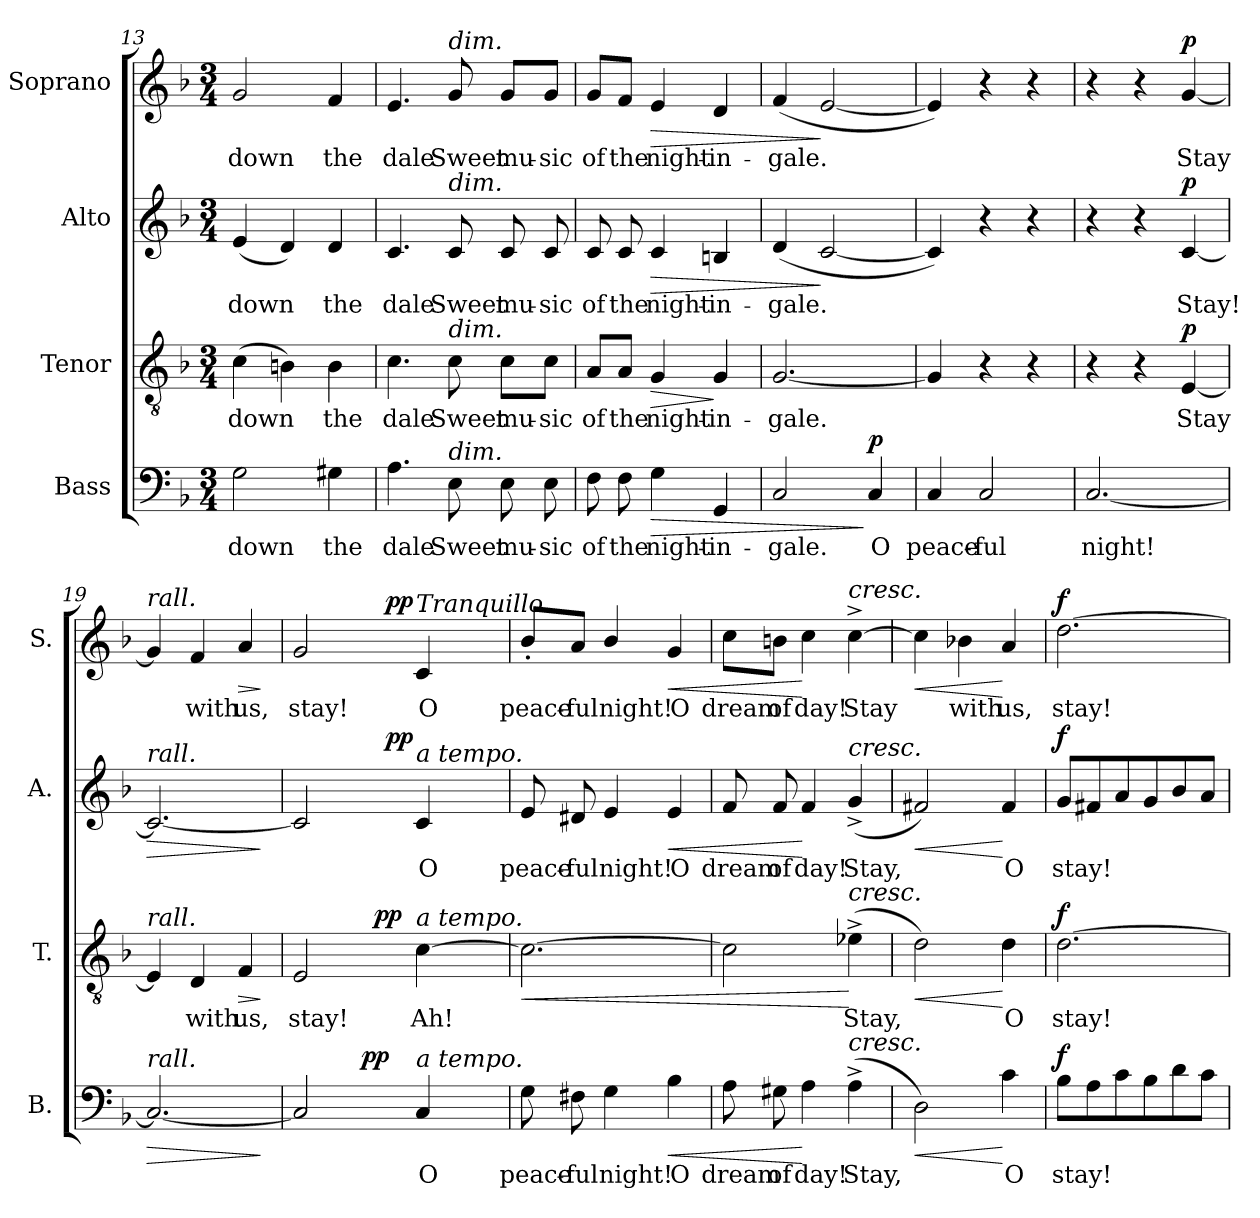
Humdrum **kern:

**kern	**text	**dynam	**kern	**text	**dynam	**kern	**text	**dynam	**kern	**text	**dynam
*part4	*part4	*part4	*part3	*part3	*part3	*part2	*part2	*part2	*part1	*part1	*part1
*staff4	*staff4	*staff4	*staff3	*staff3	*staff3	*staff2	*staff2	*staff2	*staff1	*staff1	*staff1
*I"Bass	*	*	*I"Tenor	*	*	*I"Alto	*	*	*I"Soprano	*	*
*I'B.	*	*	*I'T.	*	*	*I'A.	*	*	*I'S.	*	*
*clefF4	*	*	*clefGv2	*	*	*clefG2	*	*	*clefG2	*	*
*	*	*	*ITrd7c12	*	*	*	*	*	*	*	*
*k[b-]	*	*	*k[b-]	*	*	*k[b-]	*	*	*k[b-]	*	*
*F:	*	*	*F:	*	*	*F:	*	*	*F:	*	*
*M3/4	*	*	*M3/4	*	*	*M3/4	*	*	*M3/4	*	*
=13	=13	=13	=13	=13	=13	=13	=13	=13	=13	=13	=13
!	!LO:LY:b:color=#000000	!	!	!	!	!	!	!	!	!	!
!	!	!	!	!LO:LY:b:color=#000000	!	!	!	!	!	!	!
!	!	!	!	!	!	!	!LO:LY:b:color=#000000	!	!	!	!
!	!	!	!	!	!	!	!	!	!	!LO:LY:b:color=#000000	!
2Gi\	-down	.	(4Ci\	-down	.	(4ei/	-down	.	2gi/	-down	.
.	.	.	4BBni\)	.	.	4di/)	.	.	.	.	.
!	!LO:LY:b:color=#000000	!	!	!	!	!	!	!	!	!	!
!	!	!	!	!LO:LY:b:color=#000000	!	!	!	!	!	!	!
!	!	!	!	!	!	!	!LO:LY:b:color=#000000	!	!	!	!
!	!	!	!	!	!	!	!	!	!	!LO:LY:b:color=#000000	!
4G#Xi\	the	.	4BBi\	the	.	4di/	the	.	4fi/	the	.
!!LO:PB:g=z
=14	=14	=14	=14	=14	=14	=14	=14	=14	=14	=14	=14
!	!LO:LY:b:color=#000000	!	!	!	!	!	!	!	!	!	!
!	!	!	!	!LO:LY:b:color=#000000	!	!	!	!	!	!	!
!	!	!	!	!	!	!	!LO:LY:b:color=#000000	!	!	!	!
!	!	!	!	!	!	!	!	!	!	!LO:LY:b:color=#000000	!
4.Ai\	dale	.	4.Ci\	dale	.	4.ci/	dale	.	4.ei/	dale	.
!	!LO:LY:b:color=#000000	!	!	!	!	!	!	!	!	!	!
!	!	!	!	!LO:LY:b:color=#000000	!	!	!	!	!	!	!
!	!	!	!	!	!	!	!LO:LY:b:color=#000000	!	!	!	!
!	!	!	!	!	!	!	!	!	!LO:TX:a:i:t=dim.	!	!
!	!	!	!	!	!	!LO:TX:a:i:t=dim.	!	!	!	!	!
!	!	!	!LO:TX:a:i:t=dim.	!	!	!	!	!	!	!	!
!LO:TX:a:i:t=dim.	!	!	!	!	!	!	!	!	!	!	!
!	!	!	!	!	!	!	!	!	!	!LO:LY:b:color=#000000	!
8Ei\	Sweet	.	8Ci\	Sweet	.	8ci/	Sweet	.	8gi/	Sweet	.
!	!LO:LY:b:color=#000000	!	!	!	!	!	!	!	!	!	!
!	!	!	!	!LO:LY:b:color=#000000	!	!	!	!	!	!	!
!	!	!	!	!	!	!	!LO:LY:b:color=#000000	!	!	!	!
!	!	!	!	!	!	!	!	!	!	!LO:LY:b:color=#000000	!
8Ei\	mu-	.	8Ci\L	mu-	.	8ci/	mu-	.	8gi/L	mu-	.
!	!LO:LY:b:color=#000000	!	!	!	!	!	!	!	!	!	!
!	!	!	!	!LO:LY:b:color=#000000	!	!	!	!	!	!	!
!	!	!	!	!	!	!	!LO:LY:b:color=#000000	!	!	!	!
!	!	!	!	!	!	!	!	!	!	!LO:LY:b:color=#000000	!
8Ei\	-sic	.	8Ci\J	-sic	.	8ci/	-sic	.	8gi/J	-sic	.
=15	=15	=15	=15	=15	=15	=15	=15	=15	=15	=15	=15
!	!LO:LY:b:color=#000000	!	!	!	!	!	!	!	!	!	!
!	!	!	!	!LO:LY:b:color=#000000	!	!	!	!	!	!	!
!	!	!	!	!	!	!	!LO:LY:b:color=#000000	!	!	!	!
!	!	!	!	!	!	!	!	!	!	!LO:LY:b:color=#000000	!
8Fi\	of	.	8AAi/L	of	.	8ci/	of	.	8gi/L	of	.
!	!LO:LY:b:color=#000000	!	!	!	!	!	!	!	!	!	!
!	!	!	!	!LO:LY:b:color=#000000	!	!	!	!	!	!	!
!	!	!	!	!	!	!	!LO:LY:b:color=#000000	!	!	!	!
!	!	!	!	!	!	!	!	!	!	!LO:LY:b:color=#000000	!
8Fi\	the	.	8AAi/J	the	.	8ci/	the	.	8fi/J	the	.
!	!LO:LY:b:color=#000000	!LO:HP:b	!	!	!	!	!	!	!	!	!
!	!	!	!	!LO:LY:b:color=#000000	!LO:HP:b	!	!	!	!	!	!
!	!	!	!	!	!	!	!LO:LY:b:color=#000000	!LO:HP:b	!	!	!
!	!	!	!	!	!	!	!	!	!	!LO:LY:b:color=#000000	!LO:HP:b
4Gi\	night-	>	4GGi/	night-	>	4ci/	night-	>	4ei/	night-	>
!	!LO:LY:b:color=#000000	!	!	!	!	!	!	!	!	!	!
!	!	!	!	!LO:LY:b:color=#000000	!	!	!	!	!	!	!
!	!	!	!	!	!	!	!LO:LY:b:color=#000000	!	!	!	!
!	!	!	!	!	!	!	!	!	!	!LO:LY:b:color=#000000	!
4GGi/	-in-	.	4GGi/	-in-	]	4Bni/	-in-	.	4di/	-in-	.
=16	=16	=16	=16	=16	=16	=16	=16	=16	=16	=16	=16
!	!LO:LY:b:color=#000000	!	!	!	!	!	!	!	!	!	!
!	!	!	!	!LO:LY:b:color=#000000	!	!	!	!	!	!	!
!	!	!	!	!	!	!	!LO:LY:b:color=#000000	!	!	!	!
!	!	!	!	!	!	!	!	!	!	!LO:LY:b:color=#000000	!
2Ci/	-gale.	.	[2.GGi/	-gale.	.	(4di/	-gale.	.	(4fi/	-gale.	.
.	.	.	.	.	.	[2ci/	.	]	[2ei/	.	]
!	!LO:LY:b:color=#000000	!	!	!	!	!	!	!	!	!	!
4Ci/	O	] p	.	.	.	.	.	.	.	.	.
=17	=17	=17	=17	=17	=17	=17	=17	=17	=17	=17	=17
!	!LO:LY:b:color=#000000	!	!	!	!	!	!	!	!	!	!
4Ci/	peace-	.	4GGi/]	.	.	4ci/])	.	.	4ei/])	.	.
!	!LO:LY:b:color=#000000	!	!	!	!	!	!	!	!	!	!
2Ci/	-ful	.	4r	.	.	4r	.	.	4r	.	.
.	.	.	4r	.	.	4r	.	.	4r	.	.
=18	=18	=18	=18	=18	=18	=18	=18	=18	=18	=18	=18
!	!LO:LY:b:color=#000000	!	!	!	!	!	!	!	!	!	!
[2.Ci/	night!	.	4r	.	.	4r	.	.	4r	.	.
.	.	.	4r	.	.	4r	.	.	4r	.	.
!	!	!	!	!LO:LY:b:color=#000000	!	!	!	!	!	!	!
!	!	!	!	!	!	!	!LO:LY:b:color=#000000	!	!	!	!
!	!	!	!	!	!	!	!	!	!	!LO:LY:b:color=#000000	!
.	.	.	[4EEi/	Stay	p	[4ci/	Stay!	p	[4gi/	Stay	p
!!LO:LB:g=z
=19	=19	=19	=19	=19	=19	=19	=19	=19	=19	=19	=19
!	!	!	!	!	!	!	!	!	!LO:TX:a:i:t=rall.	!	!
!	!	!	!	!	!	!LO:TX:a:i:t=rall.	!	!	!	!	!
!	!	!	!LO:TX:a:i:t=rall.	!	!	!	!	!	!	!	!
!LO:TX:a:i:t=rall.	!	!	!	!	!	!	!	!	!	!	!
!	!	!LO:HP:b	!	!	!	!	!	!LO:HP:b	!	!	!
2.Ci/_	.	>	4EEi/]	.	.	2.ci/_	.	>	4gi/]	.	.
!	!	!	!	!LO:LY:b:color=#000000	!	!	!	!	!	!	!
!	!	!	!	!	!	!	!	!	!	!LO:LY:b:color=#000000	!
.	.	.	4DDi/	with	.	.	.	.	4fi/	with	.
!	!	!	!	!LO:LY:b:color=#000000	!LO:HP:b	!	!	!	!	!	!
!	!	!	!	!	!	!	!	!	!	!LO:LY:b:color=#000000	!LO:HP:b
.	.	.	4FFi/	us,	>	.	.	.	4ai/	us,	>
.	.	]	.	.	]	.	.	]	.	.	]
=20	=20	=20	=20	=20	=20	=20	=20	=20	=20	=20	=20
!	!	!	!	!LO:LY:b:color=#000000	!	!	!	!	!	!	!
!	!	!	!	!	!	!	!	!	!	!LO:LY:b:color=#000000	!
*^	*	*	*^	*	*	*^	*	*	*^	*	*
2Ci/]	4ryy	.	.	2EEi/	4ryy	stay!	.	2ci/]	4ryy	.	.	2gi/	4ryy	stay!	.
.	16ryy	.	.	.	16ryy	.	.	.	16ryy	.	.	.	16ryy	.	.
.	128ryy	.	.	.	32ryy	.	.	.	32ryy	.	.	.	32ryy	.	.
.	4ryy	.	pp	.	.	.	.	.	.	.	.	.	.	.	.
.	.	.	.	.	512.ryy	.	.	.	64ryy	.	.	.	64ryy	.	.
.	.	.	.	.	4ryy	.	pp	.	.	.	.	.	.	.	.
.	.	.	.	.	.	.	.	.	256.ryy	.	.	.	256.ryy	.	.
.	.	.	.	.	.	.	.	.	4ryy	.	pp	.	4ryy	.	pp
!	!	!LO:LY:b:color=#000000	!	!	!	!	!	!	!	!	!	!	!	!	!
!	!	!	!	!	!	!LO:LY:b:color=#000000	!	!	!	!	!	!	!	!	!
!	!	!	!	!	!	!	!	!	!	!LO:LY:b:color=#000000	!	!	!	!	!
!	!	!	!	!	!	!	!	!	!	!	!	!LO:TX:a:i:t=Tranquillo.	!	!	!
!	!	!	!	!	!	!	!	!LO:TX:a:i:t=a tempo.	!	!	!	!	!	!	!
!	!	!	!	!LO:TX:a:i:t=a tempo.	!	!	!	!	!	!	!	!	!	!	!
!LO:TX:a:i:t=a tempo.	!	!	!	!	!	!	!	!	!	!	!	!	!	!	!
!	!	!	!	!	!	!	!	!	!	!	!	!	!	!LO:LY:b:color=#000000	!
4Ci/	.	O	.	[4Ci\	.	Ah!	.	4ci/	.	O	.	4ci/	.	O	.
.	8ryy	.	.	.	.	.	.	.	.	.	.	.	.	.	.
.	.	.	.	.	8ryy	.	.	.	.	.	.	.	.	.	.
.	.	.	.	.	.	.	.	.	8ryy	.	.	.	8ryy	.	.
.	32..ryy	.	.	.	.	.	.	.	.	.	.	.	.	.	.
.	.	.	.	.	64ryy	.	.	.	.	.	.	.	.	.	.
.	.	.	.	.	128ryy	.	.	.	.	.	.	.	.	.	.
.	.	.	.	.	.	.	.	.	128ryy	.	.	.	128ryy	.	.
.	.	.	.	.	256ryy	.	.	.	.	.	.	.	.	.	.
.	.	.	.	.	.	.	.	.	512ryy	.	.	.	512ryy	.	.
.	.	.	.	.	1024ryy	.	.	.	.	.	.	.	.	.	.
*v	*v	*	*	*	*	*	*	*v	*v	*	*	*v	*v	*	*
*	*	*	*v	*v	*	*	*	*	*	*	*	*
=21	=21	=21	=21	=21	=21	=21	=21	=21	=21	=21	=21
*^	*	*	*^	*	*	*^	*	*	*^	*	*
!	!	!LO:LY:b:color=#000000	!	!	!	!	!LO:HP:b	!	!	!	!	!	!	!	!
*v	*v	*	*	*	*	*	*	*v	*v	*	*	*v	*v	*	*
*	*	*	*v	*v	*	*	*	*	*	*	*	*
*^	*	*	*^	*	*	*^	*	*	*^	*	*
!	!	!	!	!	!	!	!	!	!	!LO:LY:b:color=#000000	!	!	!	!	!
*v	*v	*	*	*	*	*	*	*v	*v	*	*	*v	*v	*	*
*	*	*	*v	*v	*	*	*	*	*	*	*	*
*^	*	*	*^	*	*	*^	*	*	*^	*	*
!	!	!	!	!	!	!	!	!	!	!	!	!	!	!LO:LY:b:color=#000000	!
*v	*v	*	*	*	*	*	*	*v	*v	*	*	*v	*v	*	*
*	*	*	*v	*v	*	*	*	*	*	*	*	*
8Gi\	peace-	.	2.Ci\_	.	<	8ei/	peace-	.	8b-'i/L	peace-	.
!	!LO:LY:b:color=#000000	!	!	!	!	!	!	!	!	!	!
!	!	!	!	!	!	!	!LO:LY:b:color=#000000	!	!	!	!
!	!	!	!	!	!	!	!	!	!	!LO:LY:b:color=#000000	!
8F#Xi\	-ful	.	.	.	.	8d#Xi/	-ful	.	8ai/J	-ful	.
!	!LO:LY:b:color=#000000	!	!	!	!	!	!	!	!	!	!
!	!	!	!	!	!	!	!LO:LY:b:color=#000000	!	!	!	!
!	!	!	!	!	!	!	!	!	!	!LO:LY:b:color=#000000	!
4Gi\	night!	.	.	.	.	4ei/	night!	.	4b-i/	night!	.
!	!LO:LY:b:color=#000000	!LO:HP:b	!	!	!	!	!	!	!	!	!
!	!	!	!	!	!	!	!LO:LY:b:color=#000000	!LO:HP:b	!	!	!
!	!	!	!	!	!	!	!	!	!	!LO:LY:b:color=#000000	!LO:HP:b
4B-i\	O	<	.	.	.	4ei/	O	<	4gi/	O	<
=22	=22	=22	=22	=22	=22	=22	=22	=22	=22	=22	=22
!	!LO:LY:b:color=#000000	!	!	!	!	!	!	!	!	!	!
!	!	!	!	!	!	!	!LO:LY:b:color=#000000	!	!	!	!
!	!	!	!	!	!	!	!	!	!	!LO:LY:b:color=#000000	!
8Ai\	dream	.	2Ci\]	.	.	8fi/	dream	.	8cci\L	dream	.
!	!LO:LY:b:color=#000000	!	!	!	!	!	!	!	!	!	!
!	!	!	!	!	!	!	!LO:LY:b:color=#000000	!	!	!	!
!	!	!	!	!	!	!	!	!	!	!LO:LY:b:color=#000000	!
8G#Xi\	of	.	.	.	.	8fi/	of	.	8bni\J	of	.
!	!LO:LY:b:color=#000000	!	!	!	!	!	!	!	!	!	!
!	!	!	!	!	!	!	!LO:LY:b:color=#000000	!	!	!	!
!	!	!	!	!	!	!	!	!	!	!LO:LY:b:color=#000000	!
4Ai\	day!	[	.	.	.	4fi/	day!	[	4cci\	day!	[
!	!LO:LY:b:color=#000000	!	!	!	!	!	!	!	!	!	!
!	!	!	!	!LO:LY:b:color=#000000	!	!	!	!	!	!	!
!	!	!	!	!	!	!	!LO:LY:b:color=#000000	!	!	!	!
!	!	!	!	!	!	!	!	!	!LO:TX:a:i:t=cresc.	!	!
!	!	!	!	!	!	!LO:TX:a:i:t=cresc.	!	!	!	!	!
!	!	!	!LO:TX:a:i:t=cresc.	!	!	!	!	!	!	!	!
!LO:TX:a:i:t=cresc.	!	!	!	!	!	!	!	!	!	!	!
!	!	!	!	!	!	!	!	!	!	!LO:LY:b:color=#000000	!
(4A^i\	Stay,	.	(4E-X^i\	Stay,	[	(4g^i/	Stay,	.	[4cc^i\	Stay	.
=23	=23	=23	=23	=23	=23	=23	=23	=23	=23	=23	=23
!	!	!LO:HP:b	!	!	!LO:HP:b	!	!	!LO:HP:b	!	!	!LO:HP:b
2Di\)	.	<	2Di\)	.	<	2f#Xi/)	.	<	4cci\]	.	<
!	!	!	!	!	!	!	!	!	!	!LO:LY:b:color=#000000	!
.	.	.	.	.	.	.	.	.	4b-Xi\	with	.
!	!LO:LY:b:color=#000000	!	!	!	!	!	!	!	!	!	!
!	!	!	!	!LO:LY:b:color=#000000	!	!	!	!	!	!	!
!	!	!	!	!	!	!	!LO:LY:b:color=#000000	!	!	!	!
!	!	!	!	!	!	!	!	!	!	!LO:LY:b:color=#000000	!
4ci\	O	[	4Di\	O	[	4f#i/	O	[	4ai/	us,	[
!!LO:LB:g=z
=24	=24	=24	=24	=24	=24	=24	=24	=24	=24	=24	=24
!	!LO:LY:b:color=#000000	!	!	!	!	!	!	!	!	!	!
!	!	!	!	!LO:LY:b:color=#000000	!	!	!	!	!	!	!
!	!	!	!	!	!	!	!LO:LY:b:color=#000000	!	!	!	!
!	!	!	!	!	!	!	!	!	!	!LO:LY:b:color=#000000	!
8B-i\L	stay!	f	[2.Di\	stay!	f	8gi/L	stay!	f	[2.ddi\	stay!	f
8Ai\	.	.	.	.	.	8f#Xi/	.	.	.	.	.
8ci\	.	.	.	.	.	8ai/	.	.	.	.	.
8B-i\	.	.	.	.	.	8gi/	.	.	.	.	.
8di\	.	.	.	.	.	8b-i/	.	.	.	.	.
8ci\J	.	.	.	.	.	8ai/J	.	.	.	.	.
=	=	=	=	=	=	=	=	=	=	=	=
*-	*-	*-	*-	*-	*-	*-	*-	*-	*-	*-	*-
